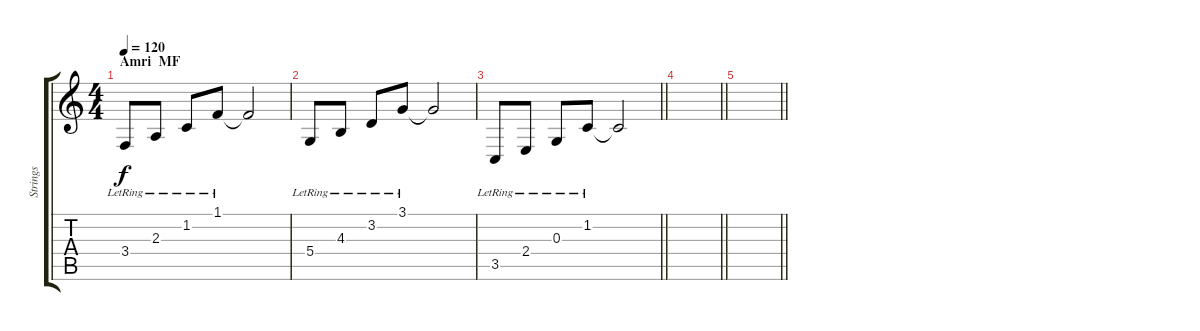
\track ("Strings" "Strings") {instrument stringensemble1}
\staff {score tabs}
\tuning (E4 B3 G3 D3 A2 E2) {hide}
\ts (4 4)
\section ("" "Amri  MF")
\tempo 120
\clef g2
\ks c
3.4{lr}.8{dy f} 2.3{lr}.8 1.2{lr}.8 1.1{lr}.8 1.1{t}.2 |
5.4{lr}.8 4.3{lr}.8 3.2{lr}.8 3.1{lr}.8 3.1{t}.2 |
\barLineRight lightlight
3.5{lr}.8 2.4{lr}.8 0.3{lr}.8 1.2{lr}.8 1.2{t}.2 |
\section ("" "")
\barLineRight lightlight
|
\barLineRight lightlight
